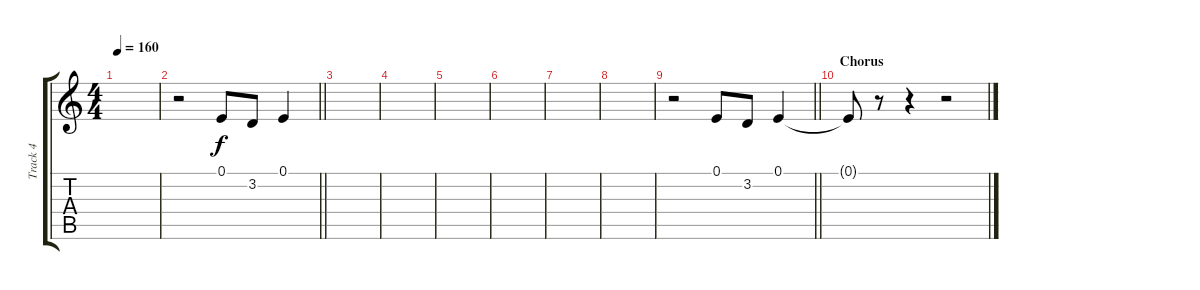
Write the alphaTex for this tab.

\track ("Track 4" "Track 4") {instrument tenorsax}
\staff {score tabs}
\tuning (E4 B3 G3 D3 A2 E2) {hide}
\ts (4 4)
\tempo 160
\clef g2
\ks c
|
\barLineRight lightlight
r.2{balance 16} 0.1.8 3.2.8 0.1.4 |
|
|
|
|
|
|
\barLineRight lightlight
r.2{balance 0} 0.1.8 3.2.8 0.1.4 |
\section ("" "Chorus")
0.1{t}.8 r.8 r.4 r.2
